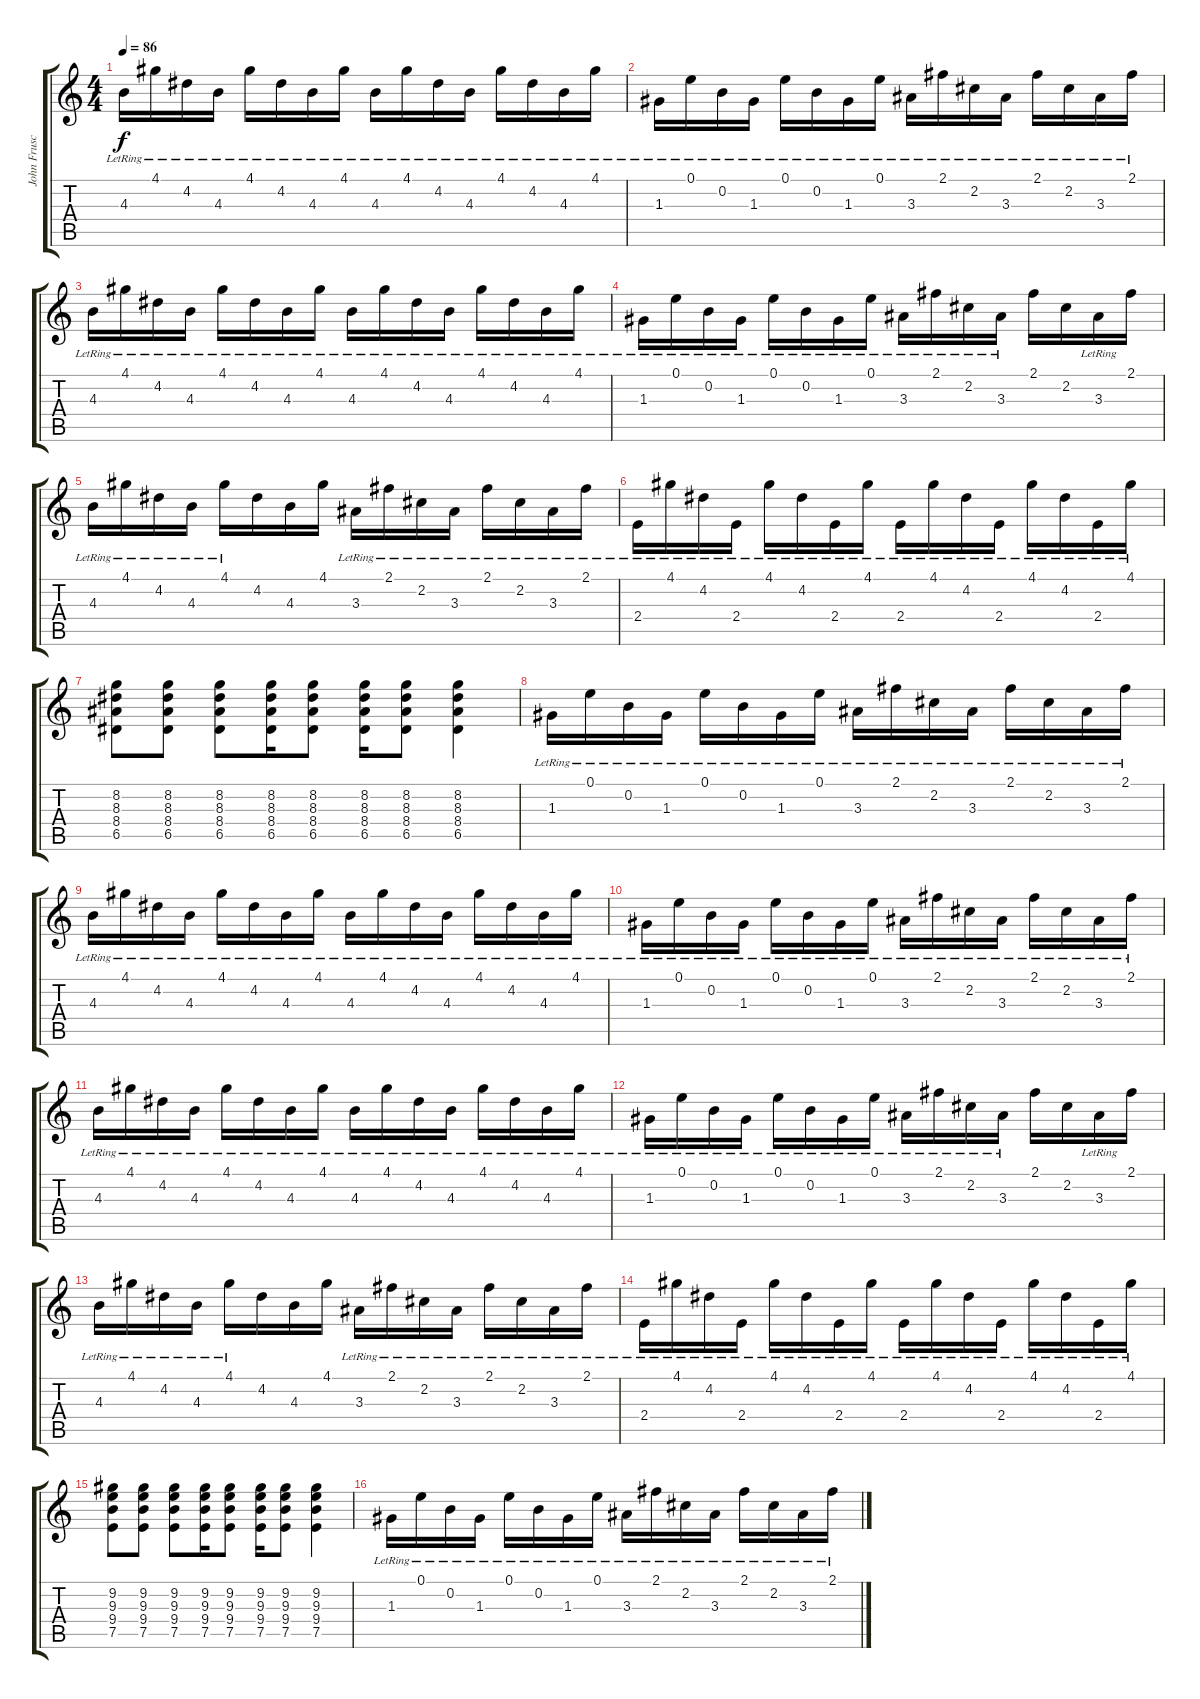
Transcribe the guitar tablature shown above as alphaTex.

\track ("John Frusciante 1 " "John Frusc") {instrument electricguitarclean}
\staff {score tabs}
\tuning (E4 B3 G3 D3 A2 E2) {hide}
\ts (4 4)
\tempo 86
\clef g2
\ks c
4.3{lr}.16{dy f} 4.1{lr}.16 4.2{lr}.16 4.3{lr}.16 4.1{lr}.16 4.2{lr}.16 4.3{lr}.16 4.1{lr}.16 4.3{lr}.16 4.1{lr}.16 4.2{lr}.16 4.3{lr}.16 4.1{lr}.16 4.2{lr}.16 4.3{lr}.16 4.1{lr}.16 |
1.3{lr}.16 0.1{lr}.16 0.2{lr}.16 1.3{lr}.16 0.1{lr}.16 0.2{lr}.16 1.3{lr}.16 0.1{lr}.16 3.3{lr}.16 2.1{lr}.16 2.2{lr}.16 3.3{lr}.16 2.1{lr}.16 2.2{lr}.16 3.3{lr}.16 2.1{lr}.16 |
4.3{lr}.16 4.1{lr}.16 4.2{lr}.16 4.3{lr}.16 4.1{lr}.16 4.2{lr}.16 4.3{lr}.16 4.1{lr}.16 4.3{lr}.16 4.1{lr}.16 4.2{lr}.16 4.3{lr}.16 4.1{lr}.16 4.2{lr}.16 4.3{lr}.16 4.1{lr}.16 |
1.3{lr}.16 0.1{lr}.16 0.2{lr}.16 1.3{lr}.16 0.1{lr}.16 0.2{lr}.16 1.3{lr}.16 0.1{lr}.16 3.3{lr}.16 2.1{lr}.16 2.2{lr}.16 3.3{lr}.16 2.1.16 2.2.16 3.3{lr}.16 2.1.16 |
4.3{lr}.16 4.1{lr}.16 4.2{lr}.16 4.3{lr}.16 4.1{lr}.16 4.2.16 4.3.16 4.1.16 3.3{lr}.16 2.1{lr}.16 2.2{lr}.16 3.3{lr}.16 2.1{lr}.16 2.2{lr}.16 3.3{lr}.16 2.1{lr}.16 |
2.4{lr}.16 4.1{lr}.16 4.2{lr}.16 2.4{lr}.16 4.1{lr}.16 4.2{lr}.16 2.4{lr}.16 4.1{lr}.16 2.4{lr}.16 4.1{lr}.16 4.2{lr}.16 2.4{lr}.16 4.1{lr}.16 4.2{lr}.16 2.4{lr}.16 4.1{lr}.16 |
(8.2 8.3 8.4 6.5).8 (8.2 8.3 8.4 6.5).8 (8.2 8.3 8.4 6.5).8 (8.2 8.3 8.4 6.5).16 (8.2 8.3 8.4 6.5).8 (8.2 8.3 8.4 6.5).16 (8.2 8.3 8.4 6.5).8 (8.2 8.3 8.4 6.5).4 |
1.3{lr}.16 0.1{lr}.16 0.2{lr}.16 1.3{lr}.16 0.1{lr}.16 0.2{lr}.16 1.3{lr}.16 0.1{lr}.16 3.3{lr}.16 2.1{lr}.16 2.2{lr}.16 3.3{lr}.16 2.1{lr}.16 2.2{lr}.16 3.3{lr}.16 2.1{lr}.16 |
4.3{lr}.16 4.1{lr}.16 4.2{lr}.16 4.3{lr}.16 4.1{lr}.16 4.2{lr}.16 4.3{lr}.16 4.1{lr}.16 4.3{lr}.16 4.1{lr}.16 4.2{lr}.16 4.3{lr}.16 4.1{lr}.16 4.2{lr}.16 4.3{lr}.16 4.1{lr}.16 |
1.3{lr}.16 0.1{lr}.16 0.2{lr}.16 1.3{lr}.16 0.1{lr}.16 0.2{lr}.16 1.3{lr}.16 0.1{lr}.16 3.3{lr}.16 2.1{lr}.16 2.2{lr}.16 3.3{lr}.16 2.1{lr}.16 2.2{lr}.16 3.3{lr}.16 2.1{lr}.16 |
4.3{lr}.16 4.1{lr}.16 4.2{lr}.16 4.3{lr}.16 4.1{lr}.16 4.2{lr}.16 4.3{lr}.16 4.1{lr}.16 4.3{lr}.16 4.1{lr}.16 4.2{lr}.16 4.3{lr}.16 4.1{lr}.16 4.2{lr}.16 4.3{lr}.16 4.1{lr}.16 |
1.3{lr}.16 0.1{lr}.16 0.2{lr}.16 1.3{lr}.16 0.1{lr}.16 0.2{lr}.16 1.3{lr}.16 0.1{lr}.16 3.3{lr}.16 2.1{lr}.16 2.2{lr}.16 3.3{lr}.16 2.1.16 2.2.16 3.3{lr}.16 2.1.16 |
4.3{lr}.16 4.1{lr}.16 4.2{lr}.16 4.3{lr}.16 4.1{lr}.16 4.2.16 4.3.16 4.1.16 3.3{lr}.16 2.1{lr}.16 2.2{lr}.16 3.3{lr}.16 2.1{lr}.16 2.2{lr}.16 3.3{lr}.16 2.1{lr}.16 |
2.4{lr}.16 4.1{lr}.16 4.2{lr}.16 2.4{lr}.16 4.1{lr}.16 4.2{lr}.16 2.4{lr}.16 4.1{lr}.16 2.4{lr}.16 4.1{lr}.16 4.2{lr}.16 2.4{lr}.16 4.1{lr}.16 4.2{lr}.16 2.4{lr}.16 4.1{lr}.16 |
(9.2 9.3 9.4 7.5).8 (9.2 9.3 9.4 7.5).8 (9.2 9.3 9.4 7.5).8 (9.2 9.3 9.4 7.5).16 (9.2 9.3 9.4 7.5).8 (9.2 9.3 9.4 7.5).16 (9.2 9.3 9.4 7.5).8 (9.2 9.3 9.4 7.5).4 |
1.3{lr}.16 0.1{lr}.16 0.2{lr}.16 1.3{lr}.16 0.1{lr}.16 0.2{lr}.16 1.3{lr}.16 0.1{lr}.16 3.3{lr}.16 2.1{lr}.16 2.2{lr}.16 3.3{lr}.16 2.1{lr}.16 2.2{lr}.16 3.3{lr}.16 2.1{lr}.16
